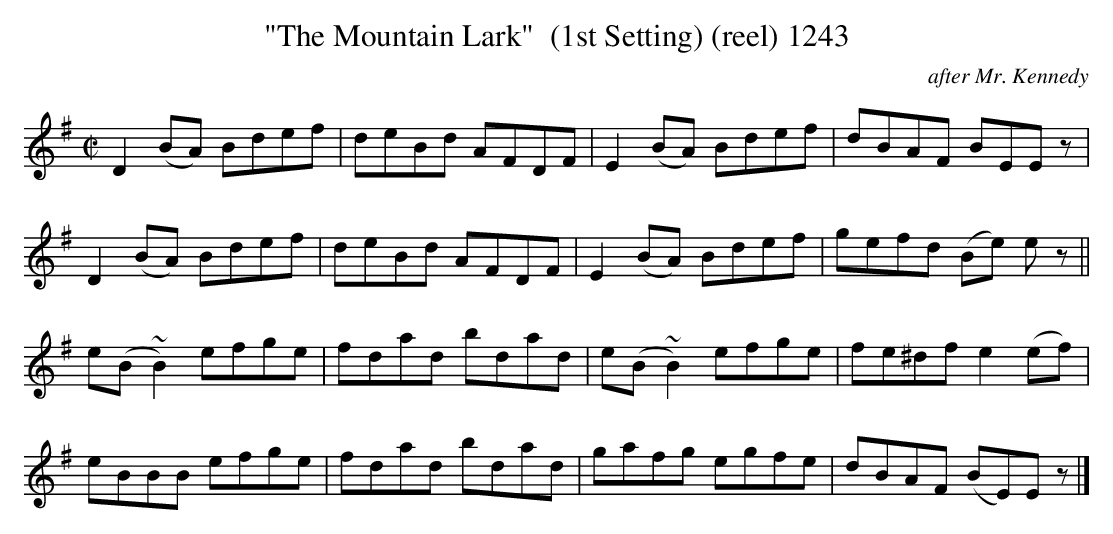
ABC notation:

X:1
T:"The Mountain Lark"  (1st Setting) (reel) 1243
C:after Mr. Kennedy
BRENNAN July 2003 (HTTP://WWW.SOSYOURMOM.COM)
M:C|
L:1/8
K:G
D2(BA) Bdef|deBd AFDF|E2(BA) Bdef|dBAF BEE z|
D2(BA) Bdef|deBd AFDF|E2(BA) Bdef|gefd (Be) e z||
e(B~B2)efge|fdad bdad|e(B~B2)efge|fe^df e2(ef)|
eBBB efge|fdad bdad|gafg egfe|dBAF (BE)E z|]
